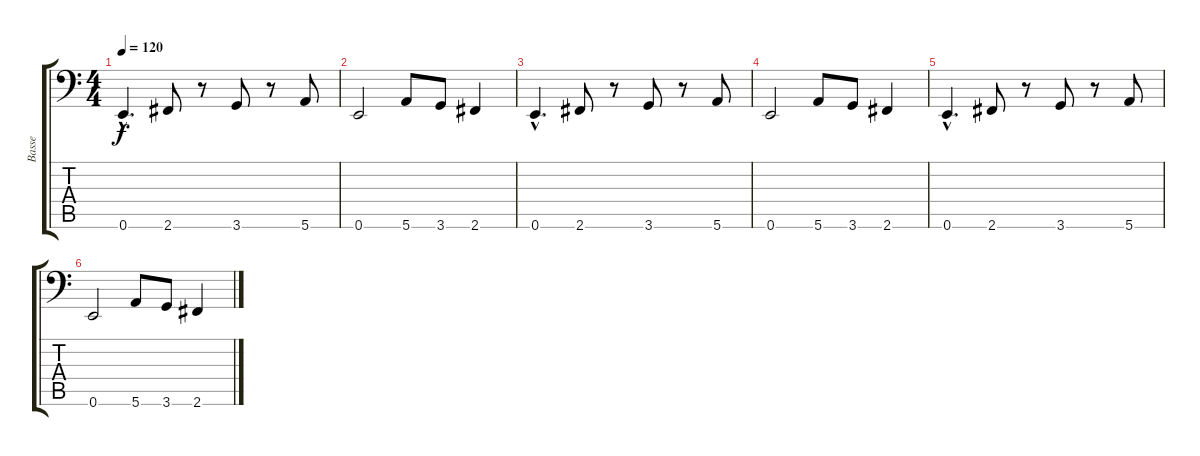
\track ("Basse" "Basse") {instrument slapbass2}
\staff {score tabs}
\tuning (E3 B2 G2 D2 A1 E1) {hide}
\ts (4 4)
\tempo 120
\clef f4
\ks c
0.6{hac}.4{d dy f} 2.6.8 r.8 3.6.8 r.8 5.6.8 |
0.6.2 5.6.8 3.6.8 2.6.4 |
0.6{hac}.4{d} 2.6.8 r.8 3.6.8 r.8 5.6.8 |
0.6.2 5.6.8 3.6.8 2.6.4 |
0.6{hac}.4{d} 2.6.8 r.8 3.6.8 r.8 5.6.8 |
0.6.2 5.6.8 3.6.8 2.6.4
